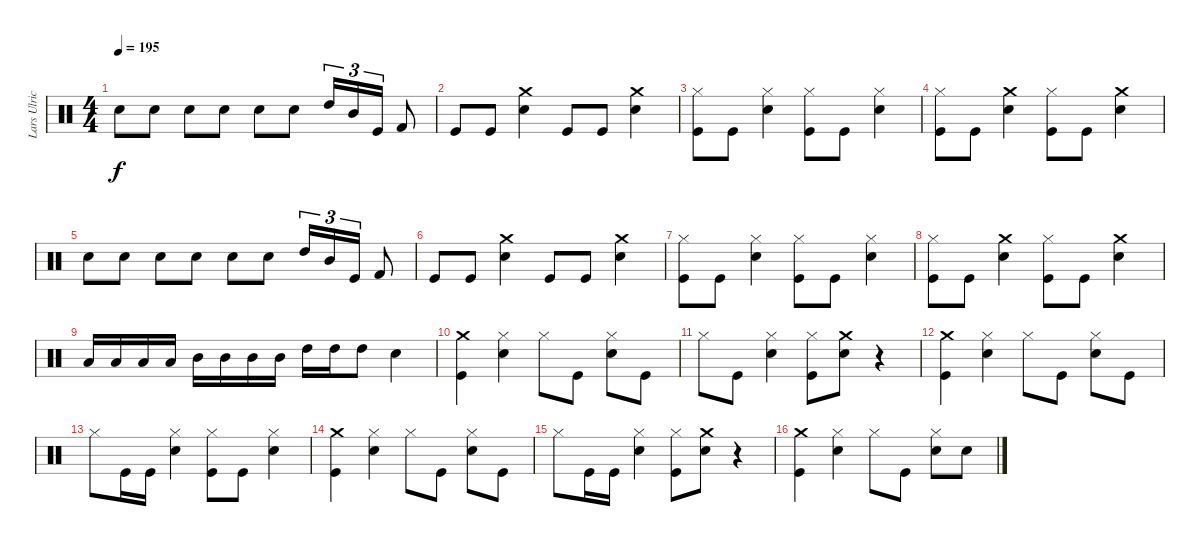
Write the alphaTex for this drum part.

\track ("Lars Ulrich" "Lars Ulric") {instrument percussion}
\staff {score}
\articulation defaults
\ts (4 4)
\tempo 195
\clef neutral
\ks c "Snare (hit) 2".8{dy f} "Snare (hit) 2".8 "Snare (hit) 2".8 "Snare (hit) 2".8 "Snare (hit) 2".8 "Snare (hit) 2".8 "High Tom (hit)".16{tu (3 2)} "Mid Tom (hit)".16{tu (3 2)} "Kick (hit)".16{tu (3 2)} "Kick (hit) 2".8
|
"Kick (hit)".8 "Kick (hit)".8 ("Crash medium (hit)" "Snare (hit) 2").4 "Kick (hit)".8 "Kick (hit)".8 ("Crash medium (hit)" "Snare (hit) 2").4 |
("Kick (hit)" "Hi-Hat (closed)").8 "Kick (hit)".8 ("Snare (hit) 2" "Hi-Hat (closed)").4 ("Kick (hit)" "Hi-Hat (closed)").8 "Kick (hit)".8 ("Snare (hit) 2" "Hi-Hat (closed)").4 |
("Kick (hit)" "Hi-Hat (closed)").8 "Kick (hit)".8 ("Snare (hit) 2" "Crash medium (hit)").4 ("Kick (hit)" "Hi-Hat (closed)").8 "Kick (hit)".8 ("Crash medium (hit)" "Snare (hit) 2").4 |
"Snare (hit) 2".8 "Snare (hit) 2".8 "Snare (hit) 2".8 "Snare (hit) 2".8 "Snare (hit) 2".8 "Snare (hit) 2".8 "High Tom (hit)".16{tu (3 2)} "Mid Tom (hit)".16{tu (3 2)} "Kick (hit)".16{tu (3 2)} "Kick (hit) 2".8 |
"Kick (hit)".8 "Kick (hit)".8 ("Crash medium (hit)" "Snare (hit) 2").4 "Kick (hit)".8 "Kick (hit)".8 ("Crash medium (hit)" "Snare (hit) 2").4 |
("Kick (hit)" "Hi-Hat (closed)").8 "Kick (hit)".8 ("Snare (hit) 2" "Hi-Hat (closed)").4 ("Kick (hit)" "Hi-Hat (closed)").8 "Kick (hit)".8 ("Snare (hit) 2" "Hi-Hat (closed)").4 |
("Kick (hit)" "Hi-Hat (closed)").8 "Kick (hit)".8 ("Snare (hit) 2" "Crash medium (hit)").4 ("Kick (hit)" "Hi-Hat (closed)").8 "Kick (hit)".8 ("Crash medium (hit)" "Snare (hit) 2").4 |
"Low Tom (hit)".16 "Low Tom (hit)".16 "Low Tom (hit)".16 "Low Tom (hit)".16 "Mid Tom (hit)".16 "Mid Tom (hit)".16 "Mid Tom (hit)".16 "Mid Tom (hit)".16 "High Tom (hit)".16 "High Tom (hit)".16 "High Tom (hit)".8 "Snare (hit) 2".4 |
("Kick (hit)" "Crash medium (hit)").4 ("Hi-Hat (closed)" "Snare (hit) 2").4 "Hi-Hat (closed)".8 "Kick (hit)".8 ("Snare (hit) 2" "Hi-Hat (closed)").8 "Kick (hit)".8 |
"Hi-Hat (closed)".8 "Kick (hit)".8 ("Snare (hit) 2" "Hi-Hat (closed)").4 ("Hi-Hat (closed)" "Kick (hit)").8 ("Crash medium (hit)" "Snare (hit) 2").8 r.4 |
("Crash medium (hit)" "Kick (hit)").4 ("Hi-Hat (closed)" "Snare (hit) 2").4 "Hi-Hat (closed)".8 "Kick (hit)".8 ("Snare (hit) 2" "Hi-Hat (closed)").8 "Kick (hit)".8 |
"Hi-Hat (closed)".8 "Kick (hit)".16 "Kick (hit)".16 ("Snare (hit) 2" "Hi-Hat (closed)").4 ("Hi-Hat (closed)" "Kick (hit)").8 "Kick (hit)".8 ("Snare (hit) 2" "Hi-Hat (closed)").4 |
("Kick (hit)" "Crash medium (hit)").4 ("Hi-Hat (closed)" "Snare (hit) 2").4 "Hi-Hat (closed)".8 "Kick (hit)".8 ("Snare (hit) 2" "Hi-Hat (closed)").8 "Kick (hit)".8 |
"Hi-Hat (closed)".8 "Kick (hit)".16 "Kick (hit)".16 ("Snare (hit) 2" "Hi-Hat (closed)").4 ("Hi-Hat (closed)" "Kick (hit)").8 ("Crash medium (hit)" "Snare (hit) 2").8 r.4 |
("Kick (hit)" "Crash medium (hit)").4 ("Hi-Hat (closed)" "Snare (hit) 2").4 "Hi-Hat (closed)".8 "Kick (hit)".8 ("Hi-Hat (closed)" "Snare (hit) 2").8 "Snare (hit) 2".8
